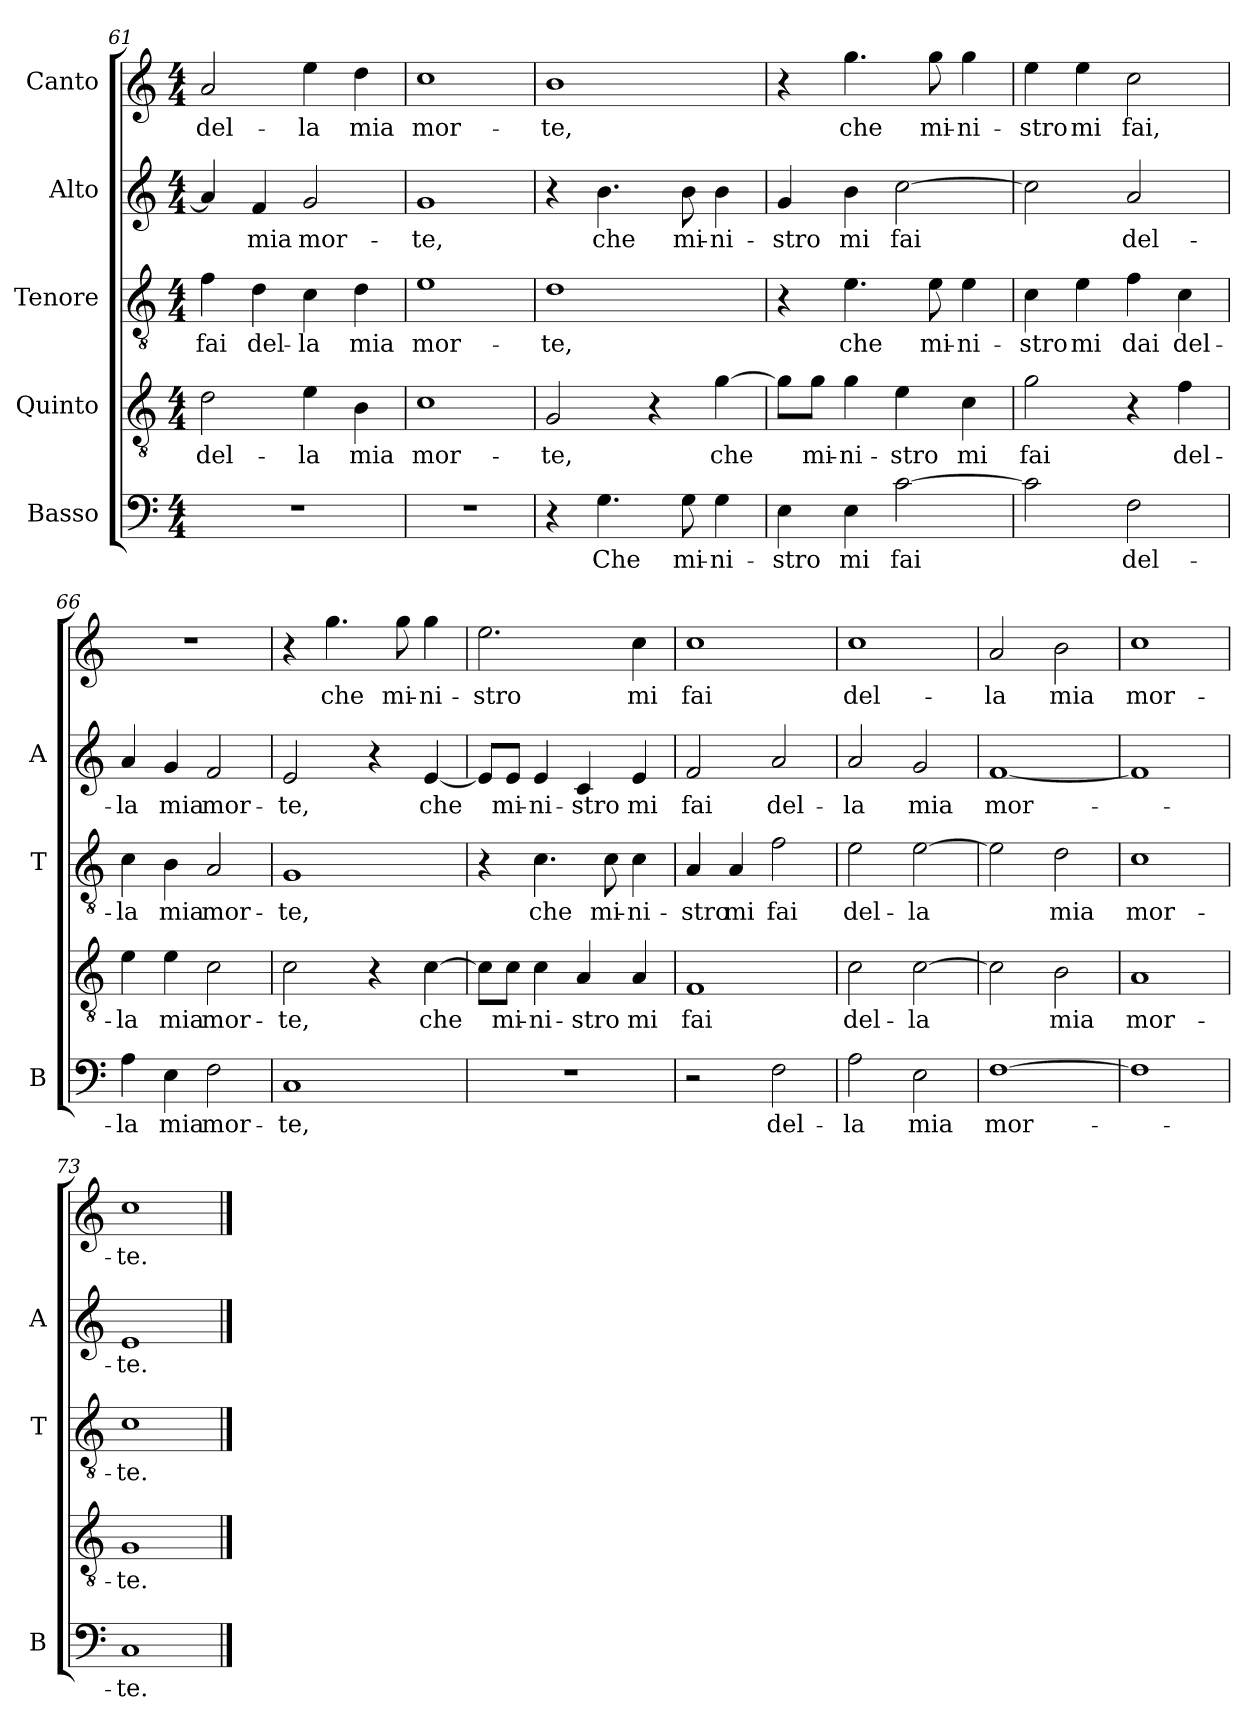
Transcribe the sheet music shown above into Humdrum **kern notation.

**kern	**text	**kern	**text	**kern	**text	**kern	**text	**kern	**text
*part5	*part5	*part4	*part4	*part3	*part3	*part2	*part2	*part1	*part1
*staff5	*staff5	*staff4	*staff4	*staff3	*staff3	*staff2	*staff2	*staff1	*staff1
*I"Basso	*	*I"Quinto	*	*I"Tenore	*	*I"Alto	*	*I"Canto	*
*I'B	*	*	*	*I'T	*	*I'A	*	*	*
*clefF4	*	*clefGv2	*	*clefGv2	*	*clefG2	*	*clefG2	*
*k[]	*	*k[]	*	*k[]	*	*k[]	*	*k[]	*
*C:	*	*C:	*	*C:	*	*C:	*	*C:	*
*M4/4	*	*M4/4	*	*M4/4	*	*M4/4	*	*M4/4	*
=61	=61	=61	=61	=61	=61	=61	=61	=61	=61
1r	.	2d	del-	4f	-fai	4a]	.	2a	del-
.	.	.	.	4d	del-	4f	-mia	.	.
.	.	4e	-la	4c	-la	2g	mor-	4ee	-la
.	.	4B	-mia	4d	-mia	.	.	4dd	-mia
=62	=62	=62	=62	=62	=62	=62	=62	=62	=62
1r	.	1c	mor-	1e	mor-	1g	-te,	1cc	mor-
=63	=63	=63	=63	=63	=63	=63	=63	=63	=63
4r	.	2G	-te,	1d	-te,	4r	.	1b	-te,
4.G	-Che	.	.	.	.	4.b	-che	.	.
.	.	4r	.	.	.	.	.	.	.
8G	mi-	.	.	.	.	8b	mi-	.	.
4G	ni-	[4g	-che	.	.	4b	ni-	.	.
=64	=64	=64	=64	=64	=64	=64	=64	=64	=64
4E	-stro	8g\L]	.	4r	.	4g	-stro	4r	.
.	.	8g\J	mi-	.	.	.	.	.	.
4E	-mi	4g	ni-	4.e	-che	4b	-mi	4.gg	-che
[2c	-fai	4e	-stro	.	.	[2cc	-fai	.	.
.	.	.	.	8e	mi-	.	.	8gg	mi-
.	.	4c	-mi	4e	ni-	.	.	4gg	ni-
=65	=65	=65	=65	=65	=65	=65	=65	=65	=65
2c]	.	2g	-fai	4c	-stro	2cc]	.	4ee	-stro
.	.	.	.	4e	-mi	.	.	4ee	-mi
2F	del-	4r	.	4f	-dai	2a	del-	2cc	-fai,
.	.	4f	del-	4c	del-	.	.	.	.
=66	=66	=66	=66	=66	=66	=66	=66	=66	=66
4A	-la	4e	-la	4c	-la	4a	-la	1r	.
4E	-mia	4e	-mia	4B	-mia	4g	-mia	.	.
2F	mor-	2c	mor-	2A	mor-	2f	mor-	.	.
=67	=67	=67	=67	=67	=67	=67	=67	=67	=67
1C	-te,	2c	-te,	1G	-te,	2e	-te,	4r	.
.	.	.	.	.	.	.	.	4.gg	-che
.	.	4r	.	.	.	4r	.	.	.
.	.	.	.	.	.	.	.	8gg	mi-
.	.	[4c	-che	.	.	[4e	-che	4gg	ni-
=68	=68	=68	=68	=68	=68	=68	=68	=68	=68
1r	.	8c\L]	.	4r	.	8e/L]	.	2.ee	-stro
.	.	8c\J	mi-	.	.	8e/J	mi-	.	.
.	.	4c	ni-	4.c	-che	4e	ni-	.	.
.	.	4A	-stro	.	.	4c	-stro	.	.
.	.	.	.	8c	mi-	.	.	.	.
.	.	4A	-mi	4c	ni-	4e	-mi	4cc	-mi
=69	=69	=69	=69	=69	=69	=69	=69	=69	=69
2r	.	1F	-fai	4A	-stro	2f	-fai	1cc	-fai
.	.	.	.	4A	-mi	.	.	.	.
2F	del-	.	.	2f	-fai	2a	del-	.	.
=70	=70	=70	=70	=70	=70	=70	=70	=70	=70
2A	-la	2c	del-	2e	del-	2a	-la	1cc	del-
2E	-mia	[2c	-la	[2e	-la	2g	-mia	.	.
=71	=71	=71	=71	=71	=71	=71	=71	=71	=71
[1F	mor-	2c]	.	2e]	.	[1f	mor-	2a	-la
.	.	2B	-mia	2d	-mia	.	.	2b	-mia
=72	=72	=72	=72	=72	=72	=72	=72	=72	=72
1F]	.	1A	mor-	1c	mor-	1f]	.	1cc	mor-
=73	=73	=73	=73	=73	=73	=73	=73	=73	=73
1C	-te.	1G	-te.	1c	-te.	1e	-te.	1cc	-te.
==	==	==	==	==	==	==	==	==	==
*-	*-	*-	*-	*-	*-	*-	*-	*-	*-
